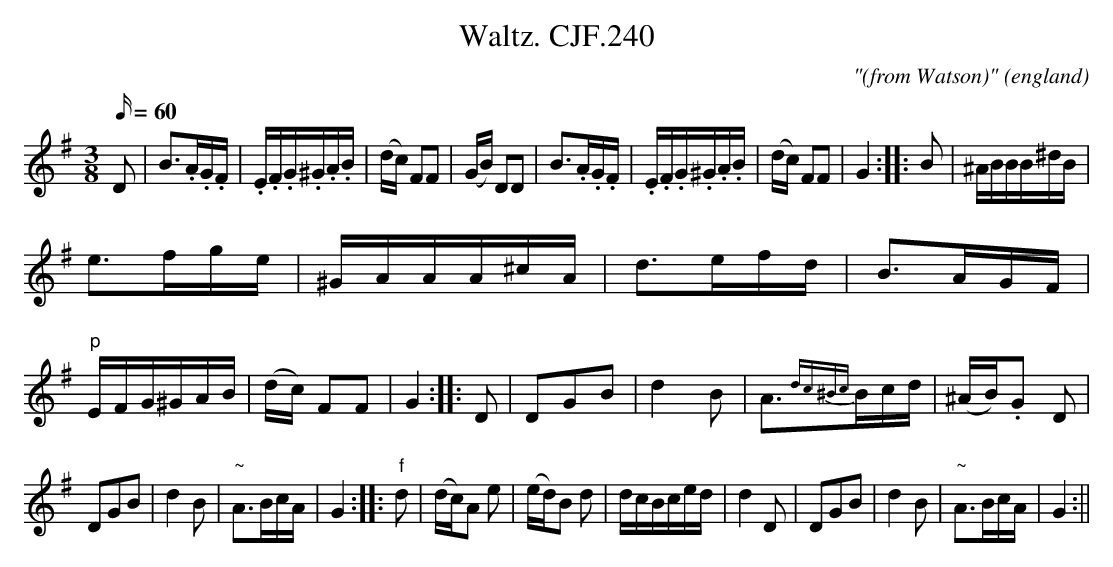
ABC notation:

X:1
T:Waltz. CJF.240
O:england
M:3/8
L:1/16
Q:60
C:"(from Watson)"
K:G
D2|B3.A.G.F|.E.F.G.^G.A.B|(dc) F2F2|(GB) D2D2|\
B3.A.G.F|.E.F.G.^G.A.B|(dc) F2F2|G4:||:B2|^ABBB^dB|
e3fge|^GAAA^cA|d3efd|B3AGF|"p"EFG^GAB|(dc) F2F2|\
G4:||:D2|D2G2B2|d4B2|A3{dc^Bc}Bcd|(^AB).G2 D2|
D2G2B2|d4B2|"~"A3BcA|G4:||:"f"d2|(dc)A2 e2|(ed)B2 d2|\
dcBced|d4D2|D2G2B2|d4B2|"~"A3BcA|G4:||
